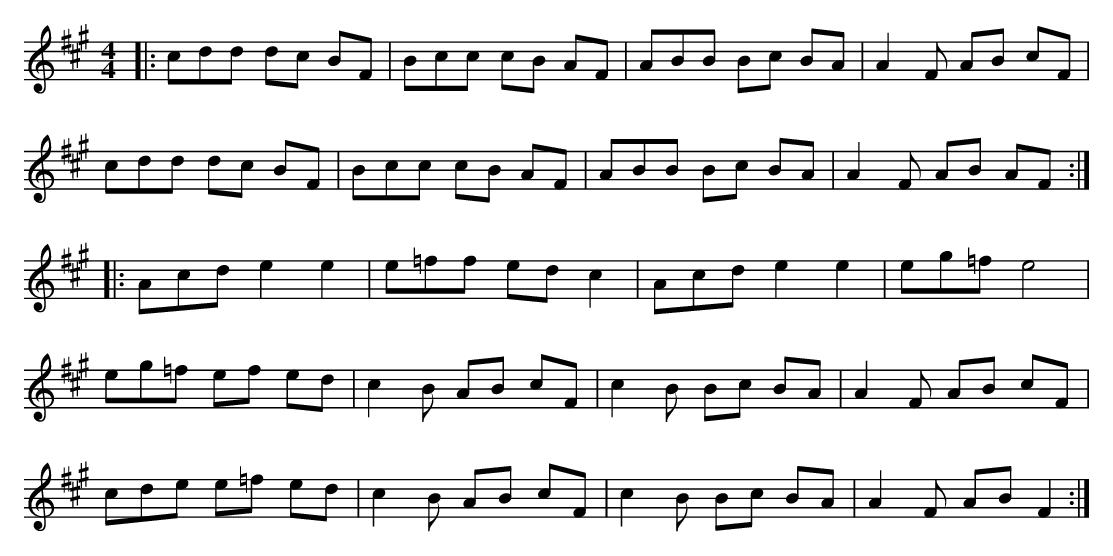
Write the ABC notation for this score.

X:1
M:4/4
K:A
|:cdd dc BF|Bcc cB AF|ABB Bc BA|A2 F AB cF|
cdd dc BF|Bcc cB AF|ABB Bc BA|A2 F AB AF:|
|:Acd e2 e2|e=ff ed c2|Acd e2 e2|eg=f e4|
eg=f ef ed|c2 B AB cF|c2 B Bc BA|A2 F AB cF|
cde e=f ed|c2 B AB cF|c2 B Bc BA|A2 F AB F2:|
